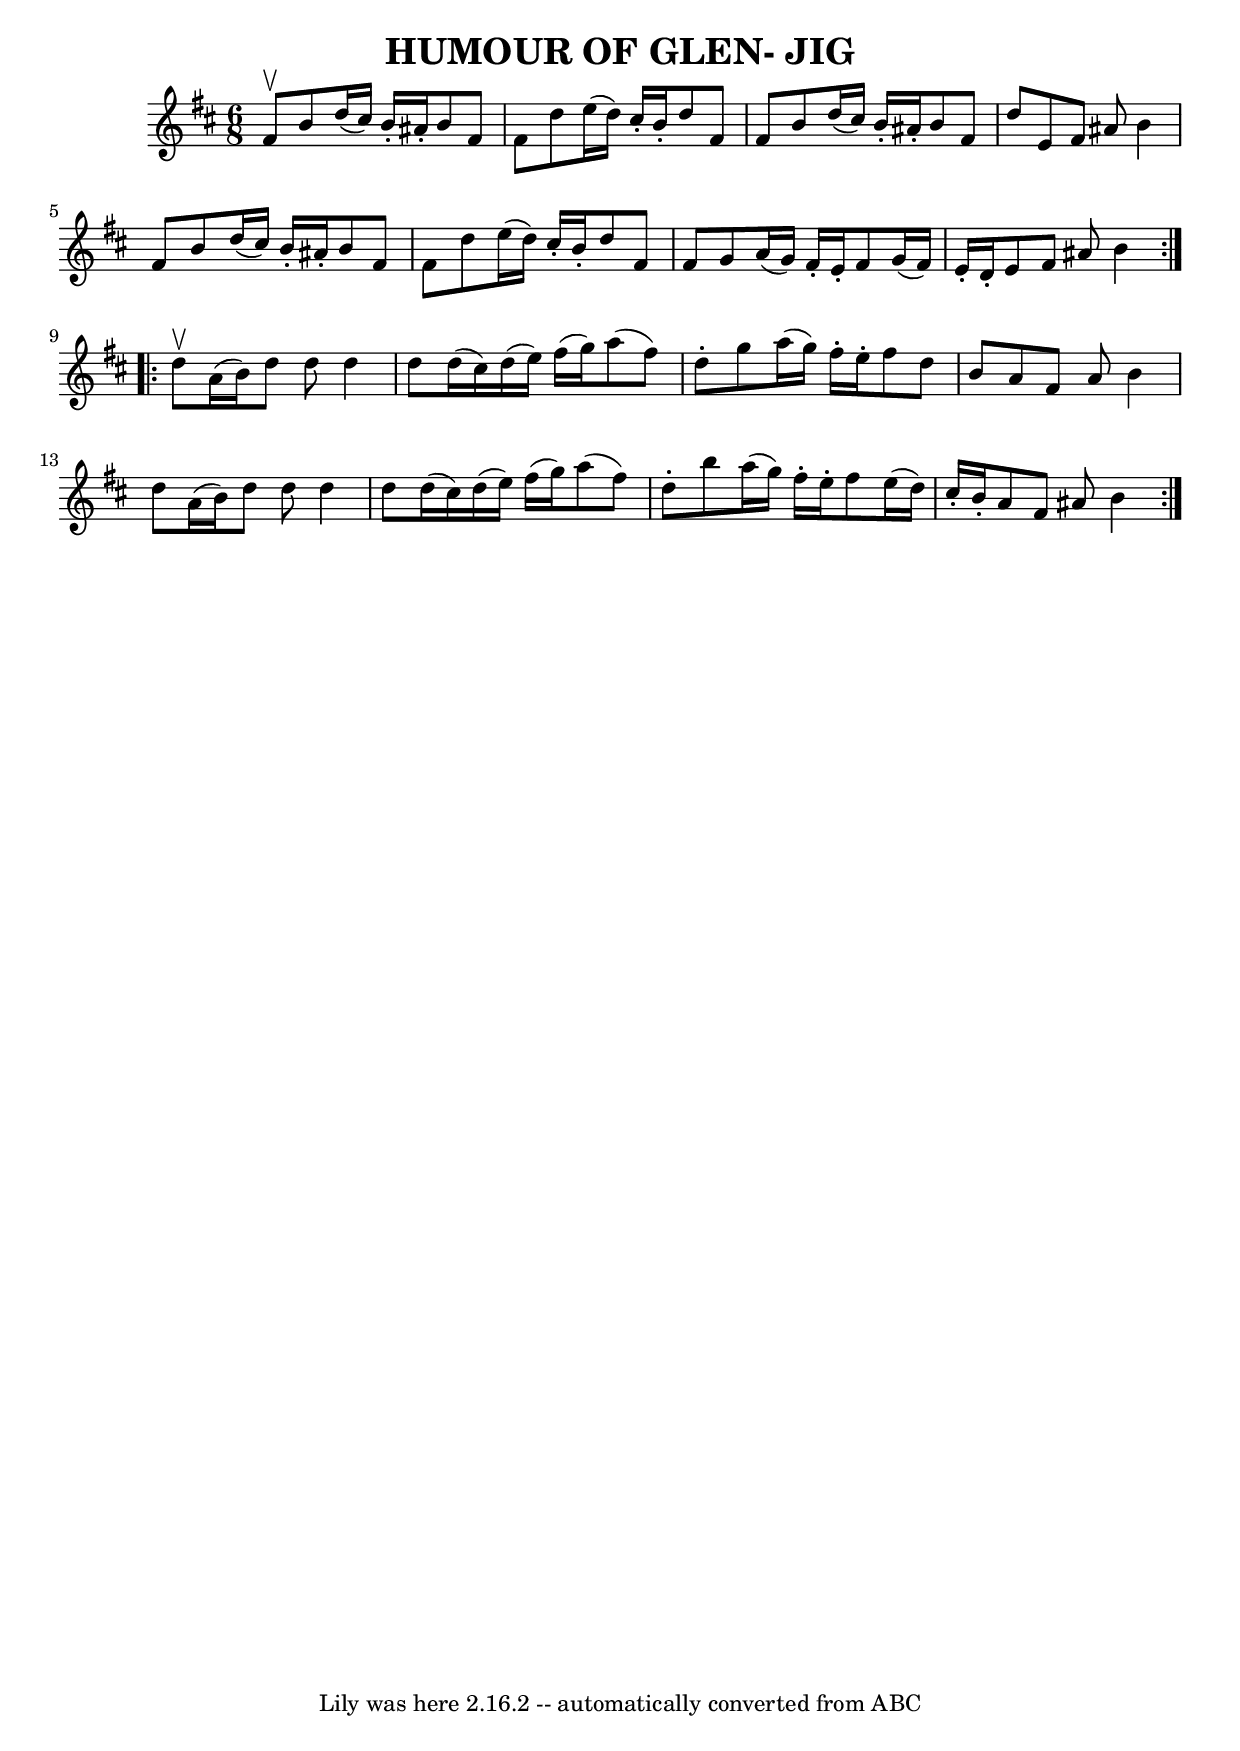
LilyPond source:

\version "2.7.40"
\include "Mammoth.ily"
\header {
	%% book = "Ryan's Mammoth Collection of Fiddle Tunes"
	crossRefNumber = "1"
	footnotes = ""
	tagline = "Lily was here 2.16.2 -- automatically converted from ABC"
	title = "HUMOUR OF GLEN- JIG"
}
voicedefault =  {


\repeat volta 2 {
\time 6/8 \key b \minor fis'8^\upbow       |
 b'8 d''16 (
cis''16) b'16 -. ais'16 -. b'8 fis'8 fis'8    |
 d''8    
e''16 (d''16) cis''16 -. b'16 -. d''8 fis'8 fis'8        
|
 b'8 d''16 (cis''16) b'16 -. ais'16 -. b'8 fis'8    
d''8    |
 e'8 fis'8 ais'8 b'4 fis'8    |
     
|
 b'8 d''16 (cis''16) b'16 -. ais'16 -. b'8 fis'8    
fis'8    |
 d''8 e''16 (d''16) cis''16 -. b'16 -. d''8   
 fis'8 fis'8        |
 g'8 a'16 (g'16) fis'16 -. e'16 
-. fis'8 g'16 (fis'16) e'16 -. d'16 -.   |
 e'8 fis'8 
 ais'8 b'4    }     \repeat volta 2 { d''8^\upbow       |
 a'16 
(b'16) d''8 d''8 d''4 d''8    |
 d''16 (cis''16) 
 d''16 (e''16) fis''16 (g''16) a''8 (fis''8) d''8 -.   
    |
 g''8 a''16 (g''16) fis''16 -. e''16 -. fis''8    
d''8 b'8    |
 a'8 fis'8 a'8 b'4 d''8    |
     
|
 a'16 (b'16) d''8 d''8 d''4 d''8    |
 d''16 
(cis''16) d''16 (e''16) fis''16 (g''16) a''8 (fis''8 
) d''8 -.       |
 b''8 a''16 (g''16) fis''16 -. e''16 
-. fis''8 e''16 (d''16) cis''16 -. b'16 -.   |
 a'8    
fis'8 ais'8 b'4    }   
}

\score{
    <<

	\context Staff="default"
	{
	    \voicedefault 
	}

    >>
	\layout {
	}
	\midi {}
}
